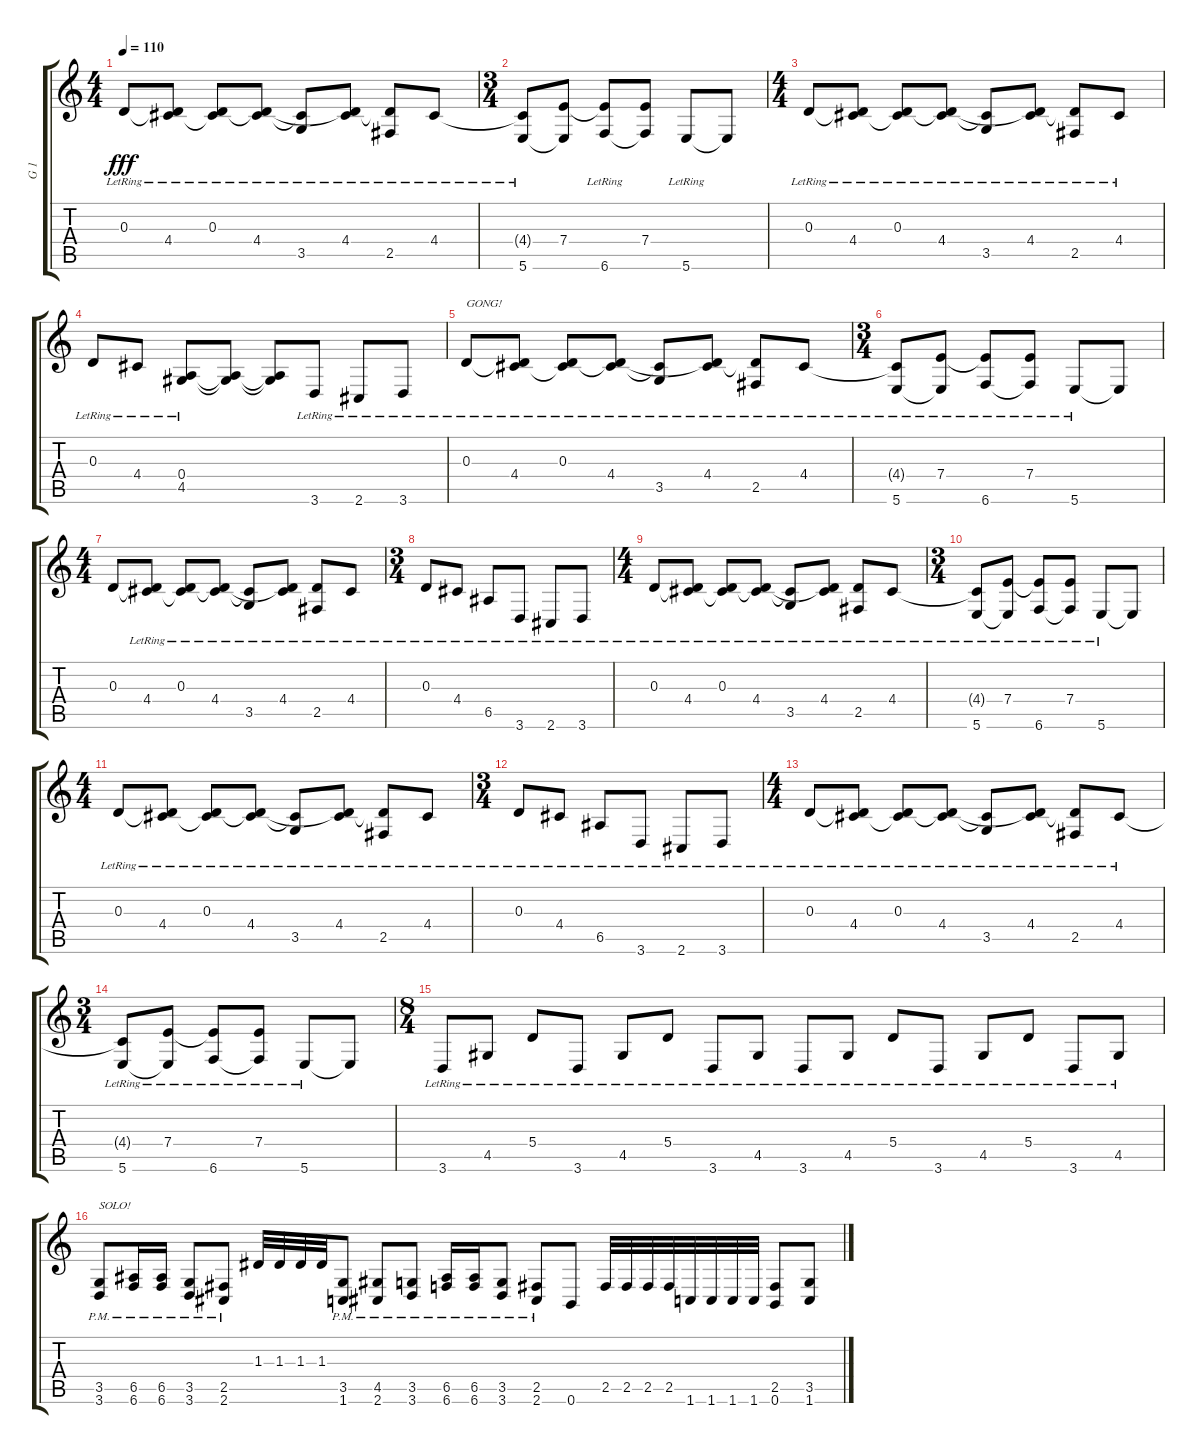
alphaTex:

\track ("G 1" "G 1") {instrument distortionguitar}
\staff {score tabs}
\tuning (B3 Gb3 D3 A2 E2 B1) {hide}
\ts (4 4)
\tempo 110
\clef g2
\ks c
0.3{lr}.8{dy fff instrument electricguitarclean} (0.3{t} 4.4{lr}).8 (0.3{lr} 4.4{t}).8 (0.3{t} 4.4{lr}).8 (4.4{t} 3.5{lr}).8 (0.3{t} 4.4{lr}).8 (0.3{t} 2.5{lr}).8 4.4{lr}.8 |
\ts (3 4)
(4.4{t} 5.6{lr}).8 (7.4 5.6{t}).8 (7.4{t} 6.6{lr}).8 (7.4 6.6{t}).8 5.6{lr}.8 5.6{t}.8 |
\ts (4 4)
0.3{lr}.8{instrument electricguitarclean} (0.3{t} 4.4{lr}).8 (0.3{lr} 4.4{t}).8 (0.3{t} 4.4{lr}).8 (4.4{t} 3.5{lr}).8 (0.3{t} 4.4{lr}).8 (0.3{t} 2.5{lr}).8 4.4{lr}.8 |
0.3{lr}.8 4.4{lr}.8 (0.4{lr} 4.5).8 (0.4{t} 4.5{t}).8 (0.4{t} 4.5{t}).8 3.6{lr}.8 2.6{lr}.8 3.6{lr}.8 |
0.3{lr}.8{txt "GONG!" instrument electricguitarclean} (0.3{t} 4.4{lr}).8 (0.3{lr} 4.4{t}).8 (0.3{t} 4.4{lr}).8 (4.4{t} 3.5{lr}).8 (0.3{t} 4.4{lr}).8 (0.3{t} 2.5{lr}).8 4.4{lr}.8 |
\ts (3 4)
(4.4{t} 5.6{lr}).8 (7.4{lr} 5.6{t}).8 (7.4{t} 6.6{lr}).8 (7.4{lr} 6.6{t}).8 5.6{lr}.8 5.6{t}.8 |
\ts (4 4)
0.3.8{instrument electricguitarclean} (0.3{t} 4.4{lr}).8 (0.3{lr} 4.4{t}).8 (0.3{t} 4.4{lr}).8 (4.4{t} 3.5{lr}).8 (0.3{t} 4.4{lr}).8 (0.3{t} 2.5{lr}).8 4.4{lr}.8 |
\ts (3 4)
0.3{lr}.8 4.4{lr}.8 6.5{lr}.8 3.6{lr}.8 2.6{lr}.8 3.6{lr}.8 |
\ts (4 4)
0.3{lr}.8{instrument electricguitarclean} (0.3{t} 4.4{lr}).8 (0.3{lr} 4.4{t}).8 (0.3{t} 4.4{lr}).8 (4.4{t} 3.5{lr}).8 (0.3{t} 4.4{lr}).8 (0.3{t} 2.5{lr}).8 4.4{lr}.8 |
\ts (3 4)
(4.4{t} 5.6{lr}).8 (7.4{lr} 5.6{t}).8 (7.4{t} 6.6{lr}).8 (7.4{lr} 6.6{t}).8 5.6{lr}.8 5.6{t}.8 |
\ts (4 4)
0.3{lr}.8{instrument electricguitarclean} (0.3{t} 4.4{lr}).8 (0.3{lr} 4.4{t}).8 (0.3{t} 4.4{lr}).8 (4.4{t} 3.5{lr}).8 (0.3{t} 4.4{lr}).8 (0.3{t} 2.5{lr}).8 4.4{lr}.8 |
\ts (3 4)
0.3{lr}.8 4.4{lr}.8 6.5{lr}.8 3.6{lr}.8 2.6{lr}.8 3.6{lr}.8 |
\ts (4 4)
0.3{lr}.8{instrument electricguitarclean} (0.3{t} 4.4{lr}).8 (0.3{lr} 4.4{t}).8 (0.3{t} 4.4{lr}).8 (4.4{t} 3.5{lr}).8 (0.3{t} 4.4{lr}).8 (0.3{t} 2.5{lr}).8 4.4{lr}.8 |
\ts (3 4)
(4.4{t} 5.6{lr}).8 (7.4{lr} 5.6{t}).8 (7.4{t} 6.6{lr}).8 (7.4{lr} 6.6{t}).8 5.6{lr}.8 5.6{t}.8 |
\ts (8 4)
3.6{lr}.8 4.5{lr}.8 5.4{lr}.8 3.6{lr}.8 4.5{lr}.8 5.4{lr}.8 3.6{lr}.8 4.5{lr}.8 3.6{lr}.8 4.5{lr}.8 5.4{lr}.8 3.6{lr}.8 4.5{lr}.8 5.4{lr}.8 3.6{lr}.8 4.5{lr}.8 |
(3.5{pm} 3.6{pm}).8{txt "SOLO!" instrument distortionguitar} (6.5{pm} 6.6{pm}).16 (6.5{pm} 6.6{pm}).16 (3.5{pm} 3.6{pm}).8 (2.5{pm} 2.6{pm}).8 1.3.32 1.3.32 1.3.32 1.3.32 (3.5{pm} 1.6{pm}).8 (4.5{pm} 2.6{pm}).8 (3.5{pm} 3.6{pm}).8 (6.5{pm} 6.6{pm}).16 (6.5{pm} 6.6{pm}).16 (3.5{pm} 3.6{pm}).8 (2.5{pm} 2.6{pm}).8 0.6.8 2.5.32 2.5.32 2.5.32 2.5.32 1.6.32 1.6.32 1.6.32 1.6.32 (2.5 0.6).8 (3.5 1.6).8
